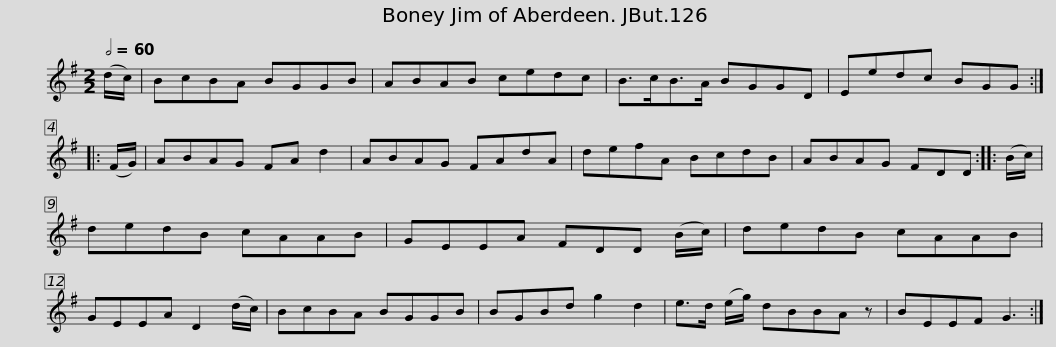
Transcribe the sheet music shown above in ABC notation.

X:1
L:1/8
Q:1/2=60
M:2/2
I:linebreak $
K:G
V:1 treble
V:1
 (d/c/) | BcBA BGGB | ABAB cedc | B>cB>A BGGD | Eedc BGG :: %5
 (F/G/) | ABAG FA d2 |$ ABAG FAdA | defA BcdB | ABAG FDD :: %10
 (B/c/) | dedB cAAB | GEEA FDD (B/c/) |$ dedB cAAB | GEEA D2 (d/c/) | %15
 BcBA BGGB | BGBd g2 d2 | e>d (e/g/) dBBA z | BEEF G3 :| %19
